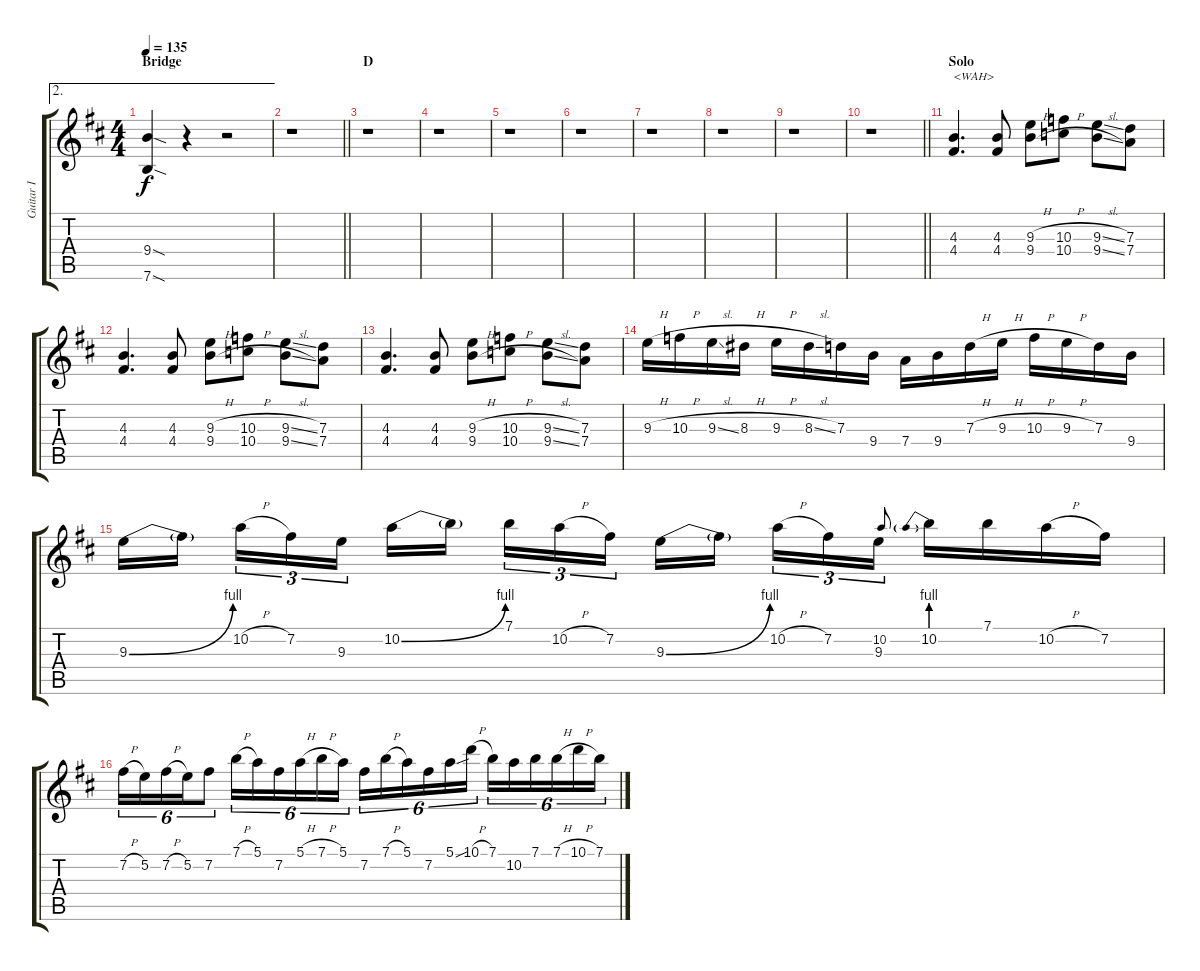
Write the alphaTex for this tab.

\track ("Guitar I" "Guitar I") {instrument distortionguitar}
\staff {score tabs}
\tuning (E4 B3 G3 D3 A2 E2) {hide}
\ae 2
\ts (4 4)
\section ("" "Bridge")
\tempo 135
\clef g2
\ks bminor
(9.4{sod} 7.6{sod}).4{dy f} r.4 r.2 |
\barLineRight lightlight
r.1 |
\section ("" "D")
r.1 |
r.1 |
r.1 |
r.1 |
r.1 |
r.1 |
r.1 |
\barLineRight lightlight
r.1 |
\section ("" "Solo")
(4.3 4.4).4{d txt "<WAH>"} (4.3 4.4).8 (9.3{h} 9.4{h}).8 (10.3{h} 10.4{h}).8 (9.3{sl} 9.4{sl}).8 (7.3 7.4).8 |
(4.3 4.4).4{d} (4.3 4.4).8 (9.3{h} 9.4{h}).8 (10.3{h} 10.4{h}).8 (9.3{sl} 9.4{sl}).8 (7.3 7.4).8 |
(4.3 4.4).4{d} (4.3 4.4).8 (9.3{h} 9.4{h}).8 (10.3{h} 10.4{h}).8 (9.3{sl} 9.4{sl}).8 (7.3 7.4).8 |
9.3{h}.16 10.3{h}.16 9.3{sl}.16 8.3{h}.16 9.3{h}.16 8.3{sl}.16 7.3.16 9.4.16 7.4.16 9.4.16 7.3{h}.16 9.3{h}.16 10.3{h}.16 9.3{h}.16 7.3.16 9.4.16 |
9.3{be (bend 0 0 60 4)}.16 9.3{t}.16{beam splitsecondary} 10.2{h}.16{tu (3 2)} 7.2.16{tu (3 2)} 9.3.16{tu (3 2)} 10.2{be (bend 0 0 60 4)}.16 10.2{t}.16{beam splitsecondary} 7.1.16{tu (3 2)} 10.2{h}.16{tu (3 2)} 7.2.16{tu (3 2)} 9.3{be (bend 0 0 60 4)}.16 9.3{t}.16{beam splitsecondary} 10.2{h}.16{tu (3 2)} 7.2.16{tu (3 2)} 9.3.16{tu (3 2)} 10.2.8{gr onbeat} 10.2{be (prebend 0 4 60 4)}.16 7.1.16 10.2{h}.16 7.2.16 |
7.2{h}.16{tu (6 4)} 5.2.16{tu (6 4)} 7.2{h}.16{tu (6 4)} 5.2.16{tu (6 4)} 7.2.8{tu (6 4)} 7.1{h}.16{tu (6 4)} 5.1.16{tu (6 4)} 7.2.16{tu (6 4)} 5.1{h}.16{tu (6 4)} 7.1{h}.16{tu (6 4)} 5.1.16{tu (6 4)} 7.2.16{tu (6 4)} 7.1{h}.16{tu (6 4)} 5.1.16{tu (6 4)} 7.2.16{tu (6 4)} 5.1{sou}.16{tu (6 4)} 10.1{h}.16{tu (6 4)} 7.1.16{tu (6 4)} 10.2.16{tu (6 4)} 7.1.16{tu (6 4)} 7.1{h}.16{tu (6 4)} 10.1{h}.16{tu (6 4)} 7.1.16{tu (6 4)}
